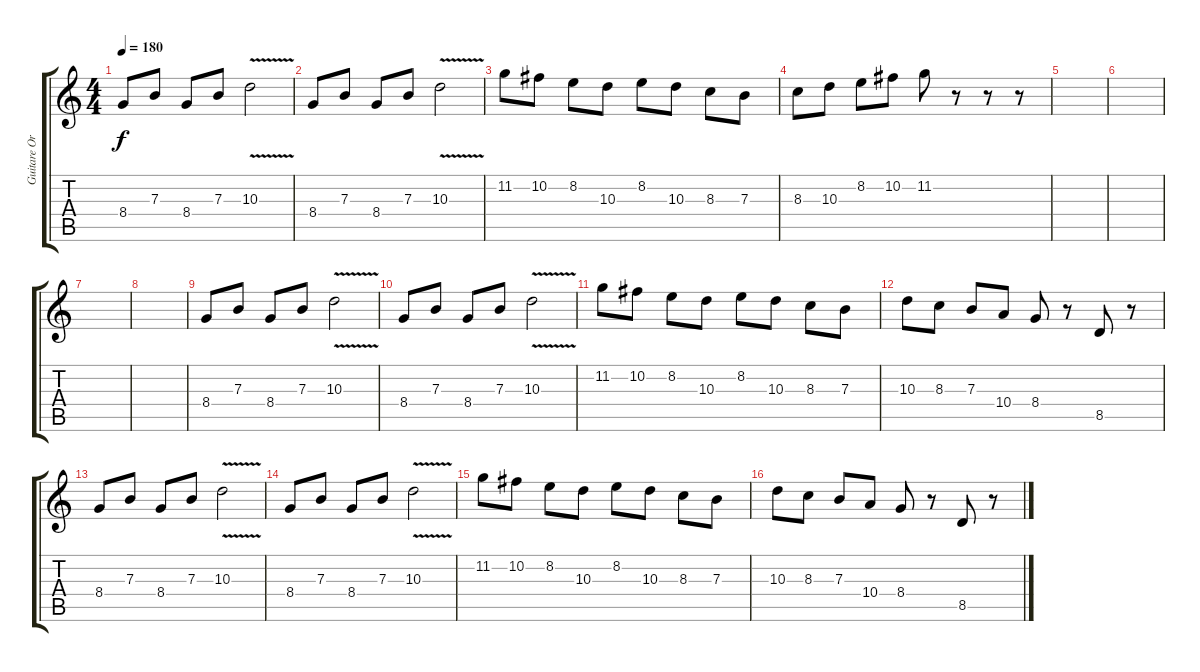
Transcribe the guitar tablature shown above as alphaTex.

\track ("Guitare Orientale" "Guitare Or") {instrument acousticguitarsteel}
\staff {score tabs}
\tuning (Db4 Ab3 E3 B2 Gb2 B1) {hide}
\ts (4 4)
\tempo 180
\clef g2
\ks c
8.4.8{dy f} 7.3.8 8.4.8 7.3.8 10.3{v}.2 |
8.4.8 7.3.8 8.4.8 7.3.8 10.3{v}.2 |
11.2.8 10.2.8 8.2.8 10.3.8 8.2.8 10.3.8 8.3.8 7.3.8 |
8.3.8 10.3.8 8.2.8 10.2.8 11.2.8 r.8 r.8 r.8 |
|
|
|
|
8.4.8 7.3.8 8.4.8 7.3.8 10.3{v}.2 |
8.4.8 7.3.8 8.4.8 7.3.8 10.3{v}.2 |
11.2.8 10.2.8 8.2.8 10.3.8 8.2.8 10.3.8 8.3.8 7.3.8 |
10.3.8 8.3.8 7.3.8 10.4.8 8.4.8 r.8 8.5.8 r.8 |
8.4.8 7.3.8 8.4.8 7.3.8 10.3{v}.2 |
8.4.8 7.3.8 8.4.8 7.3.8 10.3{v}.2 |
11.2.8 10.2.8 8.2.8 10.3.8 8.2.8 10.3.8 8.3.8 7.3.8 |
10.3.8 8.3.8 7.3.8 10.4.8 8.4.8 r.8 8.5.8 r.8
